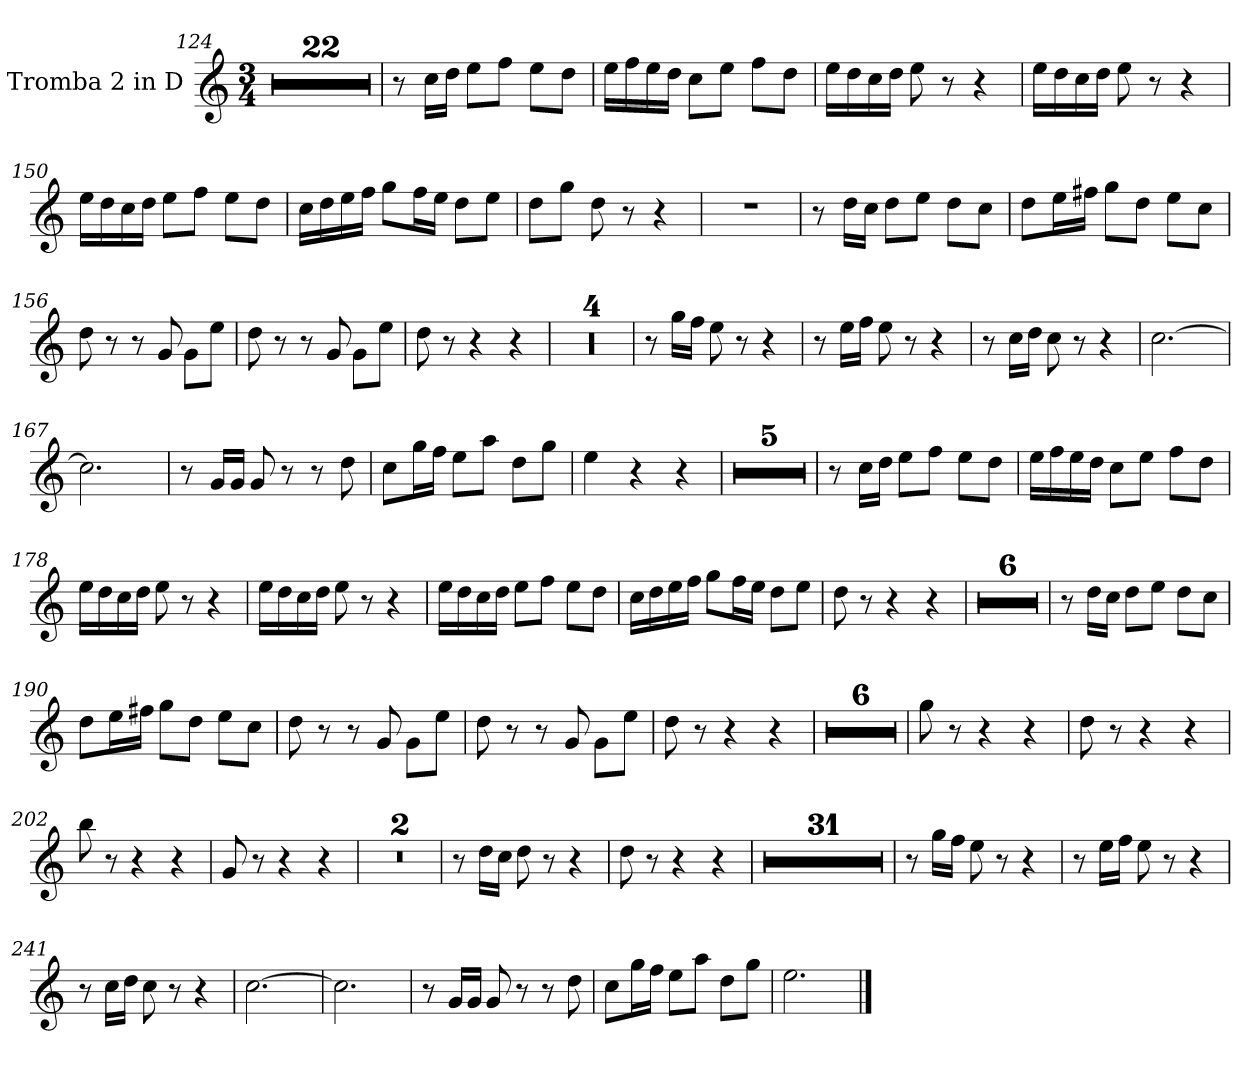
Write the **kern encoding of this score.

**kern
*part1
*staff1
*I"Tromba 2 in D
!!LO:LB:g=z
*clefG2
*ITrd1c2
*k[b-e-]
*M3/4
=124
2.r
=125
2.r
=126
2.r
=127
2.r
=128
2.r
=129
2.r
=130
2.r
=131
2.r
=132
2.r
=133
2.r
=134
2.r
=135
2.r
=136
2.r
=137
2.r
!!LO:LB:g=z
=138
2.r
=139
2.r
=140
2.r
=141
2.r
=142
2.r
=143
2.r
=144
2.r
=145
2.r
=146
8r
16b-\LL
16cc\JJ
8dd\L
8ee-\J
8dd\L
8cc\J
!!LO:LB:g=z
=147
16dd\LL
16ee-\
16dd\
16cc\JJ
8b-\L
8dd\J
8ee-\L
8cc\J
=148
16dd\LL
16cc\
16b-\
16cc\JJ
8dd\
8r
4r
=149
16dd\LL
16cc\
16b-\
16cc\JJ
8dd\
8r
4r
!!LO:LB:g=z
=150
16dd\LL
16cc\
16b-\
16cc\JJ
8dd\L
8ee-\J
8dd\L
8cc\J
=151
16b-\LL
16cc\
16dd\
16ee-\JJ
8ff\L
16ee-\L
16dd\JJ
8cc\L
8dd\J
=152
8cc\L
8ff\J
8cc\
8r
4r
=153
2.r
!!LO:LB:g=z
=154
8r
16cc\LL
16b-\JJ
8cc\L
8dd\J
8cc\L
8b-\J
=155
8cc\L
16dd\L
16een\JJ
8ff\L
8cc\J
8dd\L
8b-\J
=156
8cc\
8r
8r
8f/
8f\L
8dd\J
!!LO:LB:g=z
=157
8cc\
8r
8r
8f/
8f\L
8dd\J
=158
8cc\
8r
4r
4r
=159
2.r
=160
2.r
=161
2.r
=162
2.r
=163
8r
16ff\LL
16ee-\JJ
8dd\
8r
4r
!!LO:PB:g=z
=164
8r
16dd\LL
16ee-\JJ
8dd\
8r
4r
!!LO:LB:g=z
=165
8r
16b-\LL
16cc\JJ
8b-\
8r
4r
=166
[2.b-\
=167
2.b-\]
=168
8r
16f/LL
16f/JJ
8f/
8r
8r
8cc\
=169
8b-\L
16ff\L
16ee-\JJ
8dd\L
8gg\J
8cc\L
8ff\J
=170
4dd\
4r
4r
=171
2.r
!!LO:LB:g=z
=172
2.r
=173
2.r
=174
2.r
=175
2.r
!!LO:LB:g=z
=176
8r
16b-\LL
16cc\JJ
8dd\L
8ee-\J
8dd\L
8cc\J
=177
16dd\LL
16ee-\
16dd\
16cc\JJ
8b-\L
8dd\J
8ee-\L
8cc\J
=178
16dd\LL
16cc\
16b-\
16cc\JJ
8dd\
8r
4r
!!LO:LB:g=z
=179
16dd\LL
16cc\
16b-\
16cc\JJ
8dd\
8r
4r
=180
16dd\LL
16cc\
16b-\
16cc\JJ
8dd\L
8ee-\J
8dd\L
8cc\J
=181
16b-\LL
16cc\
16dd\
16ee-\JJ
8ff\L
16ee-\L
16dd\JJ
8cc\L
8dd\J
=182
8cc\
8r
4r
4r
!!LO:LB:g=z
=183
2.r
=184
2.r
=185
2.r
=186
2.r
=187
2.r
=188
2.r
=189
8r
16cc\LL
16b-\JJ
8cc\L
8dd\J
8cc\L
8b-\J
=190
8cc\L
16dd\L
16een\JJ
8ff\L
8cc\J
8dd\L
8b-\J
!!LO:LB:g=z
=191
8cc\
8r
8r
8f/
8f\L
8dd\J
!!LO:LB:g=z
=192
8cc\
8r
8r
8f/
8f\L
8dd\J
=193
8cc\
8r
4r
4r
=194
2.r
=195
2.r
=196
2.r
=197
2.r
=198
2.r
=199
2.r
=200
8ff\
8r
4r
4r
!!LO:LB:g=z
=201
8cc\
8r
4r
4r
=202
8aa\
8r
4r
4r
=203
8f/
8r
4r
4r
=204
2.r
=205
2.r
=206
8r
16cc\LL
16b-\JJ
8cc\
8r
4r
!!LO:LB:g=z
=207
8cc\
8r
4r
4r
=208
2.r
=209
2.r
=210
2.r
=211
2.r
=212
2.r
=213
2.r
=214
2.r
=215
2.r
=216
2.r
=217
2.r
=218
2.r
=219
2.r
!!LO:LB:g=z
=220
2.r
=221
2.r
=222
2.r
=223
2.r
=224
2.r
=225
2.r
=226
2.r
=227
2.r
=228
2.r
=229
2.r
=230
2.r
=231
2.r
=232
2.r
=233
2.r
!!LO:LB:g=z
=234
2.r
=235
2.r
=236
2.r
=237
2.r
=238
2.r
=239
8r
16ff\LL
16ee-\JJ
8dd\
8r
4r
!!LO:LB:g=z
=240
8r
16dd\LL
16ee-\JJ
8dd\
8r
4r
=241
8r
16b-\LL
16cc\JJ
8b-\
8r
4r
=242
[2.b-\
=243
2.b-\]
!!LO:PB:g=z
=244
8r
16f/LL
16f/JJ
8f/
8r
8r
8cc\
=245
8b-\L
16ff\L
16ee-\JJ
8dd\L
8gg\J
8cc\L
8ff\J
=246
2.dd>\
==
*-
